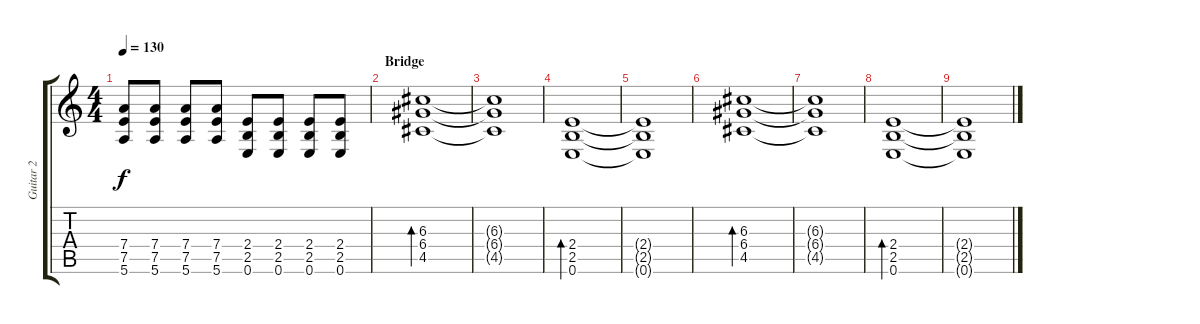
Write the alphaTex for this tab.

\track ("Guitar 2" "Guitar 2") {instrument distortionguitar}
\staff {score tabs}
\tuning (E4 B3 G3 D3 A2 E2) {hide}
\ts (4 4)
\tempo 130
\clef g2
\ks c
(7.4 7.5 5.6).8{dy f} (7.4 7.5 5.6).8 (7.4 7.5 5.6).8 (7.4 7.5 5.6).8 (2.4 2.5 0.6).8 (2.4 2.5 0.6).8 (2.4 2.5 0.6).8 (2.4 2.5 0.6).8 |
\section ("" "Bridge")
(6.3 6.4 4.5).1{bd 60} |
(6.3{t} 6.4{t} 4.5{t}).1 |
(2.4 2.5 0.6).1{bd 60} |
(2.4{t} 2.5{t} 0.6{t}).1 |
(6.3 6.4 4.5).1{bd 60} |
(6.3{t} 6.4{t} 4.5{t}).1 |
(2.4 2.5 0.6).1{bd 60} |
(2.4{t} 2.5{t} 0.6{t}).1
